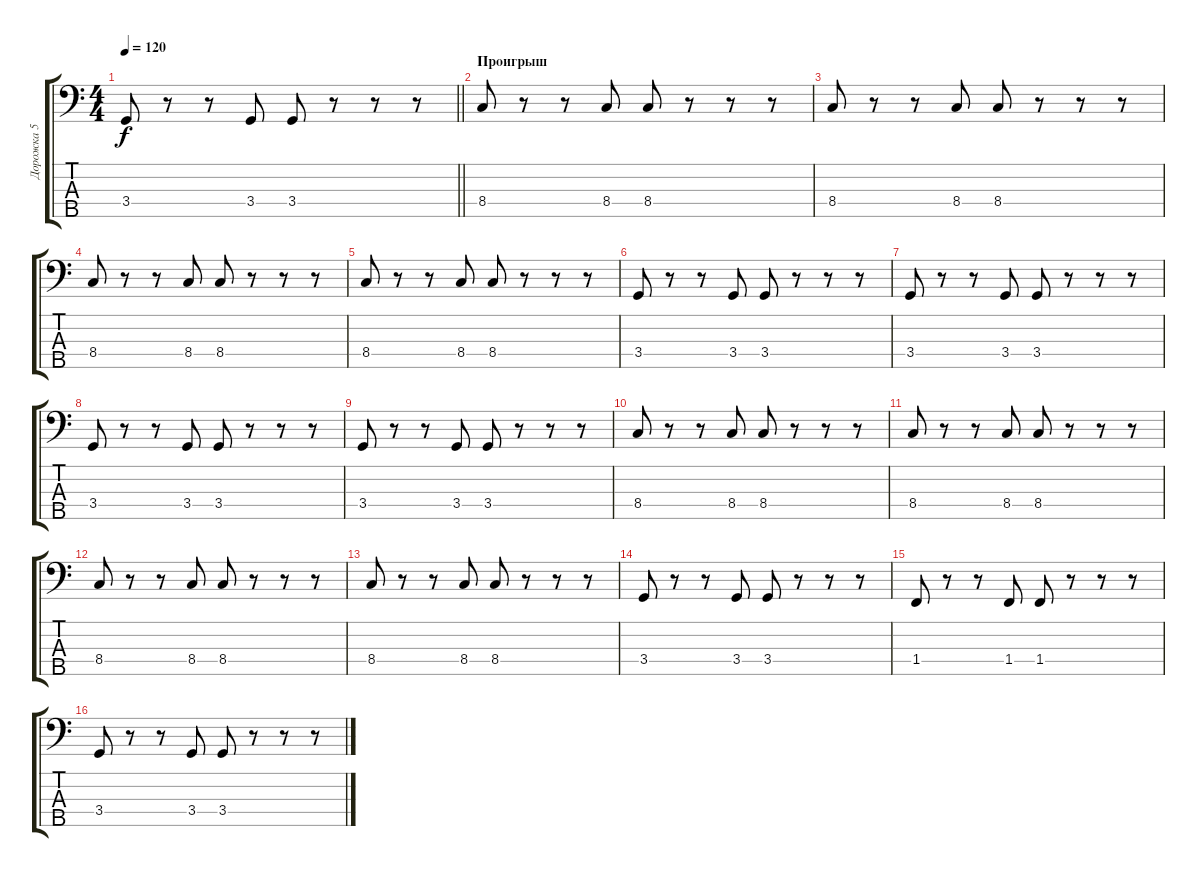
\track ("Дорожка 5" "Дорожка 5") {instrument electricbassfinger}
\staff {score tabs}
\tuning (G2 D2 A1 E1 B0) {hide}
\ts (4 4)
\tempo 120
\clef f4
\barLineRight lightlight
\ks c
3.4.8{dy f} r.8 r.8 3.4.8 3.4.8 r.8 r.8 r.8 |
\section ("" "Проигрыш")
8.4.8 r.8 r.8 8.4.8 8.4.8 r.8 r.8 r.8 |
8.4.8 r.8 r.8 8.4.8 8.4.8 r.8 r.8 r.8 |
8.4.8 r.8 r.8 8.4.8 8.4.8 r.8 r.8 r.8 |
8.4.8 r.8 r.8 8.4.8 8.4.8 r.8 r.8 r.8 |
3.4.8 r.8 r.8 3.4.8 3.4.8 r.8 r.8 r.8 |
3.4.8 r.8 r.8 3.4.8 3.4.8 r.8 r.8 r.8 |
3.4.8 r.8 r.8 3.4.8 3.4.8 r.8 r.8 r.8 |
3.4.8 r.8 r.8 3.4.8 3.4.8 r.8 r.8 r.8 |
8.4.8 r.8 r.8 8.4.8 8.4.8 r.8 r.8 r.8 |
8.4.8 r.8 r.8 8.4.8 8.4.8 r.8 r.8 r.8 |
8.4.8 r.8 r.8 8.4.8 8.4.8 r.8 r.8 r.8 |
8.4.8 r.8 r.8 8.4.8 8.4.8 r.8 r.8 r.8 |
3.4.8 r.8 r.8 3.4.8 3.4.8 r.8 r.8 r.8 |
1.4.8 r.8 r.8 1.4.8 1.4.8 r.8 r.8 r.8 |
3.4.8 r.8 r.8 3.4.8 3.4.8 r.8 r.8 r.8
